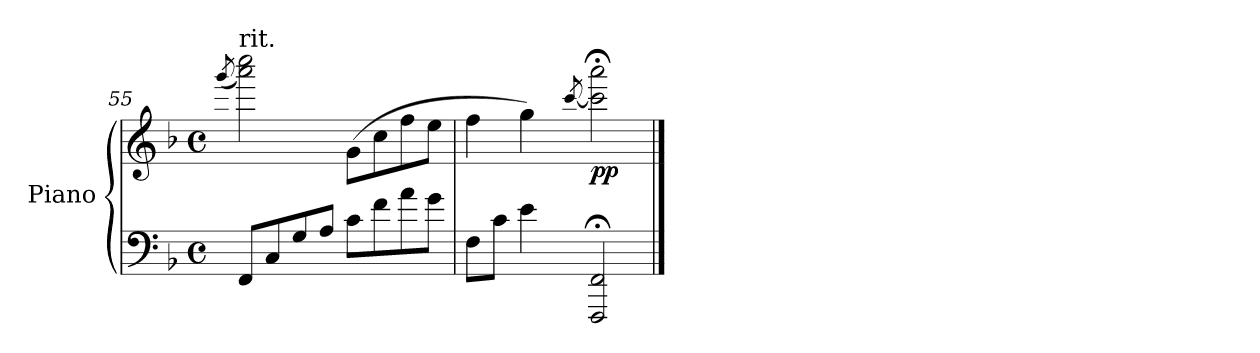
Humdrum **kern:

**kern	**kern	**dynam
*part1	*part1	*part1
*staff2	*staff1	*staff1/2
*I"Piano	*	*
*I'Pno.	*	*
*clefF4	*clefG2	*
*k[b-]	*k[b-]	*
*M4/4	*M4/4	*
*met(c)	*met(c)	*
*MM60	*MM60	*
=55	=55	=55
.	(8qggg/	.
!	!LO:TX:a:t=rit.	!
8FF/L	2aaa\ 2cccc\)	.
8C/	.	.
8G/	.	.
8A/J	.	.
*	*MM57	*
8c\L	(8g\L	.
8f\	8cc\	.
8a\	8ff\	.
8g\J	8ee\J	.
=56	=56	=56
*	*MM45	*
8F\L	4ff\	.
8c\J	.	.
4e\	4gg\)	.
*	*MM15	*
.	[8qccc/	.
!	!	!LO:DY:b
2FFF/;< 2FF/;<	2ccc\];< 2aaa\;<	pp
==	==	==
*-	*-	*-
